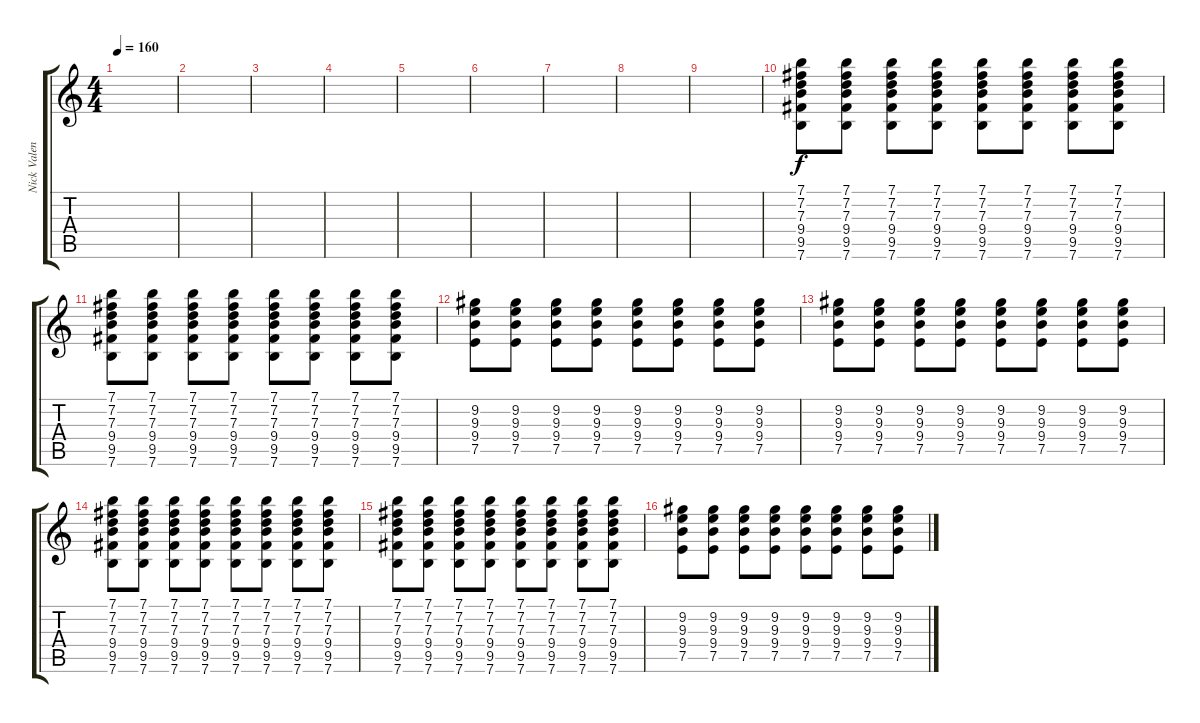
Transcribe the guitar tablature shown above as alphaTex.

\track ("Nick Valensi" "Nick Valen") {instrument overdrivenguitar}
\staff {score tabs}
\tuning (E4 B3 G3 D3 A2 E2) {hide}
\ts (4 4)
\tempo 160
\clef g2
\ks c
|
|
|
|
|
|
|
|
|
(7.1 7.2 7.3 9.4 9.5 7.6).8 (7.1 7.2 7.3 9.4 9.5 7.6).8 (7.1 7.2 7.3 9.4 9.5 7.6).8 (7.1 7.2 7.3 9.4 9.5 7.6).8 (7.1 7.2 7.3 9.4 9.5 7.6).8 (7.1 7.2 7.3 9.4 9.5 7.6).8 (7.1 7.2 7.3 9.4 9.5 7.6).8 (7.1 7.2 7.3 9.4 9.5 7.6).8 |
(7.1 7.2 7.3 9.4 9.5 7.6).8 (7.1 7.2 7.3 9.4 9.5 7.6).8 (7.1 7.2 7.3 9.4 9.5 7.6).8 (7.1 7.2 7.3 9.4 9.5 7.6).8 (7.1 7.2 7.3 9.4 9.5 7.6).8 (7.1 7.2 7.3 9.4 9.5 7.6).8 (7.1 7.2 7.3 9.4 9.5 7.6).8 (7.1 7.2 7.3 9.4 9.5 7.6).8 |
(9.2 9.3 9.4 7.5).8 (9.2 9.3 9.4 7.5).8 (9.2 9.3 9.4 7.5).8 (9.2 9.3 9.4 7.5).8 (9.2 9.3 9.4 7.5).8 (9.2 9.3 9.4 7.5).8 (9.2 9.3 9.4 7.5).8 (9.2 9.3 9.4 7.5).8 |
(9.2 9.3 9.4 7.5).8 (9.2 9.3 9.4 7.5).8 (9.2 9.3 9.4 7.5).8 (9.2 9.3 9.4 7.5).8 (9.2 9.3 9.4 7.5).8 (9.2 9.3 9.4 7.5).8 (9.2 9.3 9.4 7.5).8 (9.2 9.3 9.4 7.5).8 |
(7.1 7.2 7.3 9.4 9.5 7.6).8 (7.1 7.2 7.3 9.4 9.5 7.6).8 (7.1 7.2 7.3 9.4 9.5 7.6).8 (7.1 7.2 7.3 9.4 9.5 7.6).8 (7.1 7.2 7.3 9.4 9.5 7.6).8 (7.1 7.2 7.3 9.4 9.5 7.6).8 (7.1 7.2 7.3 9.4 9.5 7.6).8 (7.1 7.2 7.3 9.4 9.5 7.6).8 |
(7.1 7.2 7.3 9.4 9.5 7.6).8 (7.1 7.2 7.3 9.4 9.5 7.6).8 (7.1 7.2 7.3 9.4 9.5 7.6).8 (7.1 7.2 7.3 9.4 9.5 7.6).8 (7.1 7.2 7.3 9.4 9.5 7.6).8 (7.1 7.2 7.3 9.4 9.5 7.6).8 (7.1 7.2 7.3 9.4 9.5 7.6).8 (7.1 7.2 7.3 9.4 9.5 7.6).8 |
(9.2 9.3 9.4 7.5).8 (9.2 9.3 9.4 7.5).8 (9.2 9.3 9.4 7.5).8 (9.2 9.3 9.4 7.5).8 (9.2 9.3 9.4 7.5).8 (9.2 9.3 9.4 7.5).8 (9.2 9.3 9.4 7.5).8 (9.2 9.3 9.4 7.5).8
